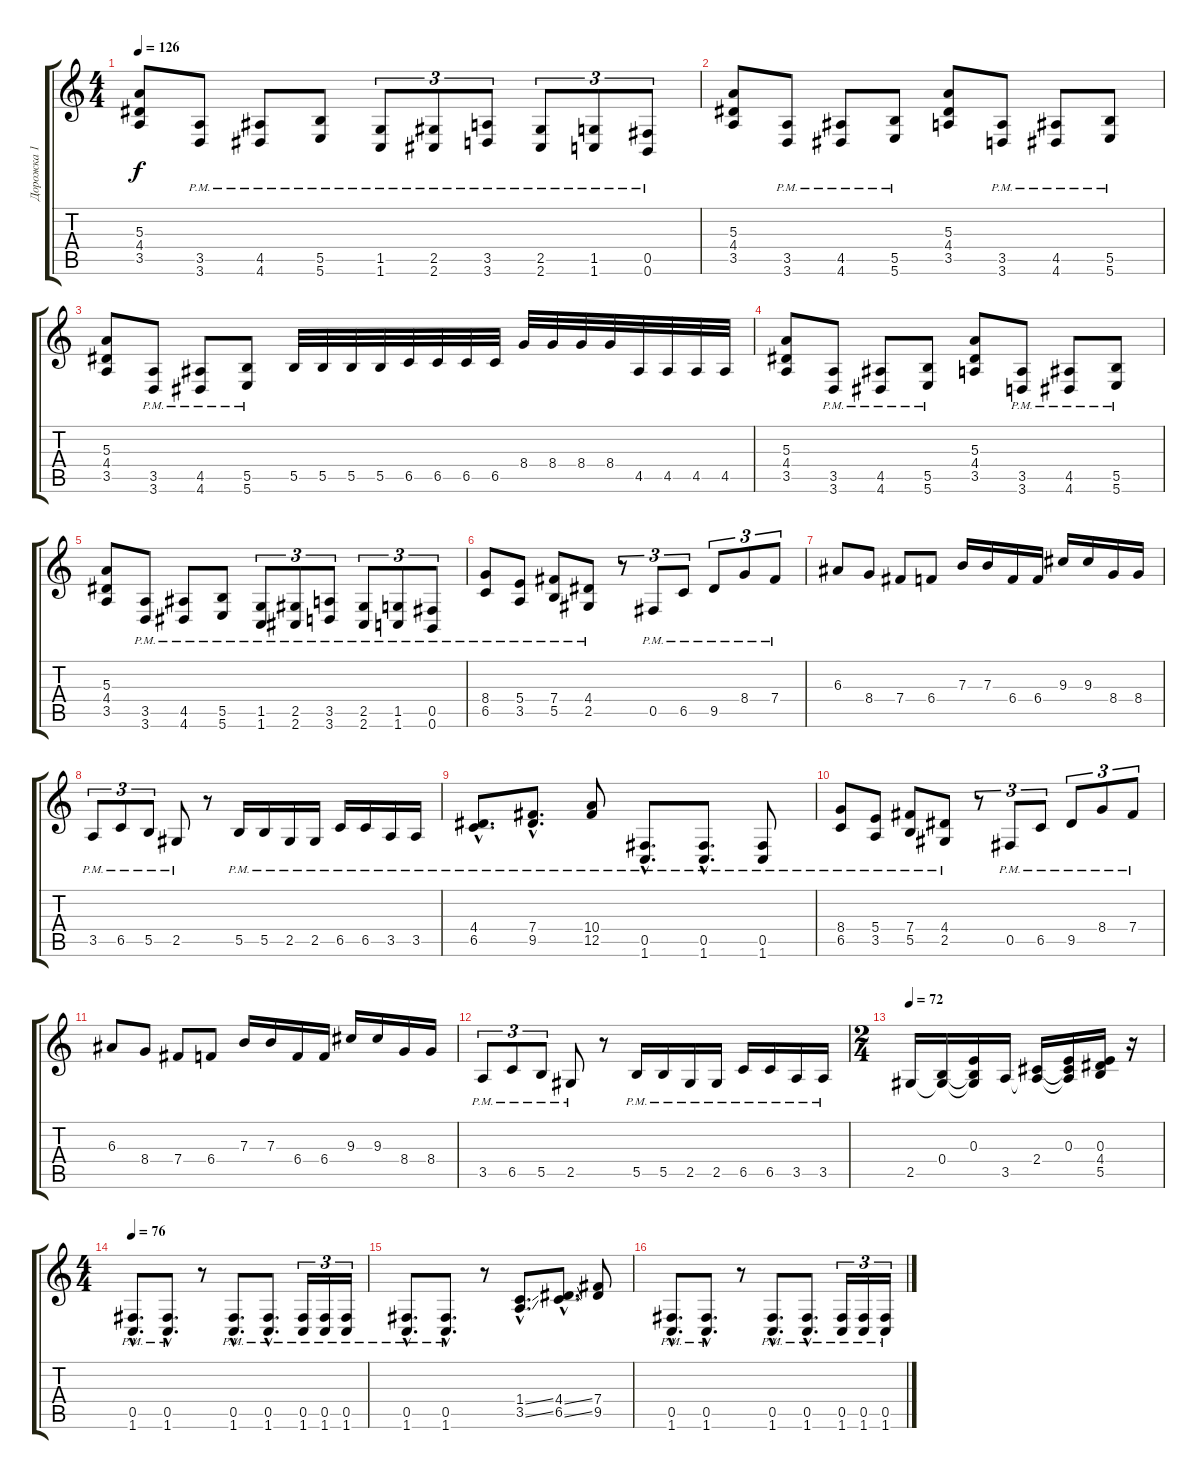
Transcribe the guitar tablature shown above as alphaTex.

\track ("Дорожка 1" "Дорожка 1") {instrument distortionguitar}
\staff {score tabs}
\tuning (Db4 Ab3 E3 B2 Gb2 B1) {hide}
\ts (4 4)
\tempo 126
\clef g2
\ks c
(5.3 4.4 3.5).8{dy f} (3.5{pm} 3.6).8 (4.5{pm} 4.6).8 (5.5{pm} 5.6).8 (1.5{pm} 1.6).8{tu (3 2)} (2.5{pm} 2.6).8{tu (3 2)} (3.5{pm} 3.6).8{tu (3 2)} (2.5{pm} 2.6).8{tu (3 2)} (1.5{pm} 1.6).8{tu (3 2)} (0.5{pm} 0.6).8{tu (3 2)} |
(5.3 4.4 3.5).8 (3.5{pm} 3.6).8 (4.5{pm} 4.6).8 (5.5{pm} 5.6).8 (5.3 4.4 3.5).8 (3.5{pm} 3.6).8 (4.5{pm} 4.6).8 (5.5{pm} 5.6).8 |
(5.3 4.4 3.5).8 (3.5{pm} 3.6).8 (4.5{pm} 4.6).8 (5.5{pm} 5.6).8 5.5.32 5.5.32 5.5.32 5.5.32 6.5.32 6.5.32 6.5.32 6.5.32 8.4.32 8.4.32 8.4.32 8.4.32 4.5.32 4.5.32 4.5.32 4.5.32 |
(5.3 4.4 3.5).8 (3.5{pm} 3.6).8 (4.5{pm} 4.6).8 (5.5{pm} 5.6).8 (5.3 4.4 3.5).8 (3.5{pm} 3.6).8 (4.5{pm} 4.6).8 (5.5{pm} 5.6).8 |
(5.3 4.4 3.5).8 (3.5{pm} 3.6).8 (4.5{pm} 4.6).8 (5.5{pm} 5.6).8 (1.5{pm} 1.6).8{tu (3 2)} (2.5{pm} 2.6).8{tu (3 2)} (3.5{pm} 3.6).8{tu (3 2)} (2.5{pm} 2.6).8{tu (3 2)} (1.5{pm} 1.6).8{tu (3 2)} (0.5{pm} 0.6).8{tu (3 2)} |
(8.4{pm} 6.5).8 (5.4{pm} 3.5).8 (7.4{pm} 5.5).8 (4.4{pm} 2.5).8 r.8{tu (3 2)} 0.5{pm}.8{tu (3 2)} 6.5{pm}.8{tu (3 2)} 9.5{pm}.8{tu (3 2)} 8.4{pm}.8{tu (3 2)} 7.4{pm}.8{tu (3 2)} |
6.3.8 8.4.8 7.4.8 6.4.8 7.3.16 7.3.16 6.4.16 6.4.16 9.3.16 9.3.16 8.4.16 8.4.16 |
3.5{pm}.8{tu (3 2)} 6.5{pm}.8{tu (3 2)} 5.5{pm}.8{tu (3 2)} 2.5{pm}.8 r.8 5.5{pm}.16 5.5{pm}.16 2.5{pm}.16 2.5{pm}.16 6.5{pm}.16 6.5{pm}.16 3.5{pm}.16 3.5{pm}.16 |
(4.4{hac pm} 6.5{hac}).8{d} (7.4{hac pm} 9.5{hac}).8{d} (10.4{pm} 12.5).8 (0.5{hac pm} 1.6{hac}).8{d} (0.5{hac pm} 1.6{hac}).8{d} (0.5{pm} 1.6).8 |
(8.4{pm} 6.5).8 (5.4{pm} 3.5).8 (7.4{pm} 5.5).8 (4.4{pm} 2.5).8 r.8{tu (3 2)} 0.5{pm}.8{tu (3 2)} 6.5{pm}.8{tu (3 2)} 9.5{pm}.8{tu (3 2)} 8.4{pm}.8{tu (3 2)} 7.4{pm}.8{tu (3 2)} |
6.3.8 8.4.8 7.4.8 6.4.8 7.3.16 7.3.16 6.4.16 6.4.16 9.3.16 9.3.16 8.4.16 8.4.16 |
3.5{pm}.8{tu (3 2)} 6.5{pm}.8{tu (3 2)} 5.5{pm}.8{tu (3 2)} 2.5{pm}.8 r.8 5.5{pm}.16 5.5{pm}.16 2.5{pm}.16 2.5{pm}.16 6.5{pm}.16 6.5{pm}.16 3.5{pm}.16 3.5{pm}.16 |
\ts (2 4)
\tempo 72
2.5.16 (0.4 2.5{t}).16 (0.3 0.4{t} 2.5{t}).16 3.5.16 (2.4 3.5{t}).16 (0.3 2.4{t} 3.5{t}).16 (0.3 4.4 5.5).16 r.16 |
\ts (4 4)
\tempo 76
(0.5{hac pm} 1.6{hac}).8{d} (0.5{hac pm} 1.6{hac}).8{d} r.8 (0.5{hac pm} 1.6{hac}).8{d} (0.5{hac pm} 1.6{hac}).8{d} (0.5{pm} 1.6{pm}).16{tu (3 2)} (0.5{pm} 1.6{pm}).16{tu (3 2)} (0.5{pm} 1.6{pm}).16{tu (3 2)} |
(0.5{hac pm} 1.6{hac}).8{d} (0.5{hac pm} 1.6{hac}).8{d} r.8 (1.4{ss hac} 3.5{ss hac}).8{d} (4.4{ss hac} 6.5{ss hac}).8{d} (7.4 9.5).8 |
(0.5{hac pm} 1.6{hac}).8{d} (0.5{hac pm} 1.6{hac}).8{d} r.8 (0.5{hac pm} 1.6{hac}).8{d} (0.5{hac pm} 1.6{hac}).8{d} (0.5{pm} 1.6{pm}).16{tu (3 2)} (0.5{pm} 1.6{pm}).16{tu (3 2)} (0.5{pm} 1.6{pm}).16{tu (3 2)}
